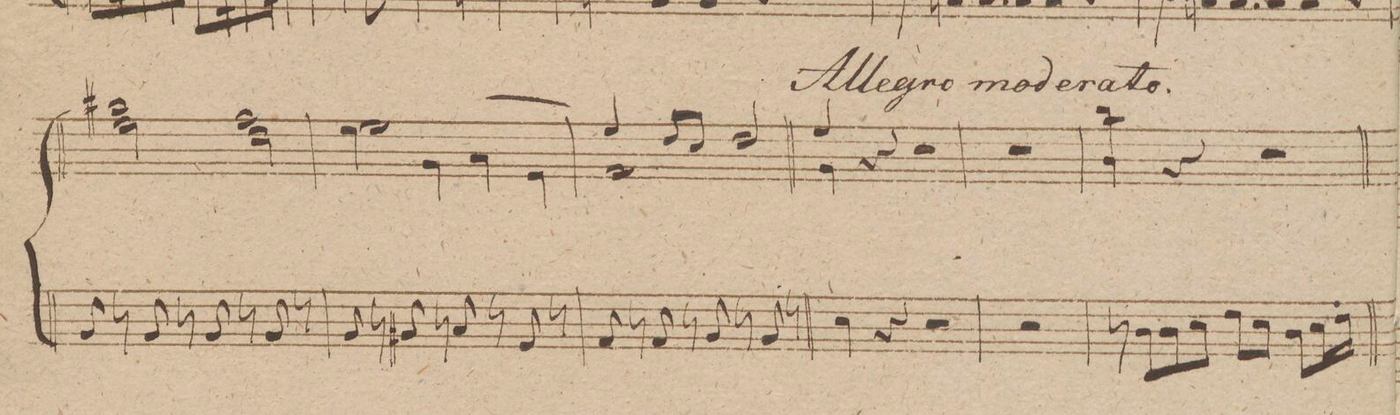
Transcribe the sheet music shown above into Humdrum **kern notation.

**kern
*I"Organo.
*clefF4
*k[f#c#g#d#]
*met(c)
*M4/4
8BB/
8r
8BB/
8r
8BB/
8r
8BB/
8r
=25
8BB/
8r
8BB#X/
8r
8C#/
8r
8GG#/
8r
=26
8AA/
8r
8AA/
8r
8BB/
8r
8BB/
8r
=27||
4E\
4r
2r
=28
1r
=29
8r
8D#\L
8D#\
8E\J
8F#\L
8E\J
8D#\L
16E\L
16F#\'JJ
=30
*-
